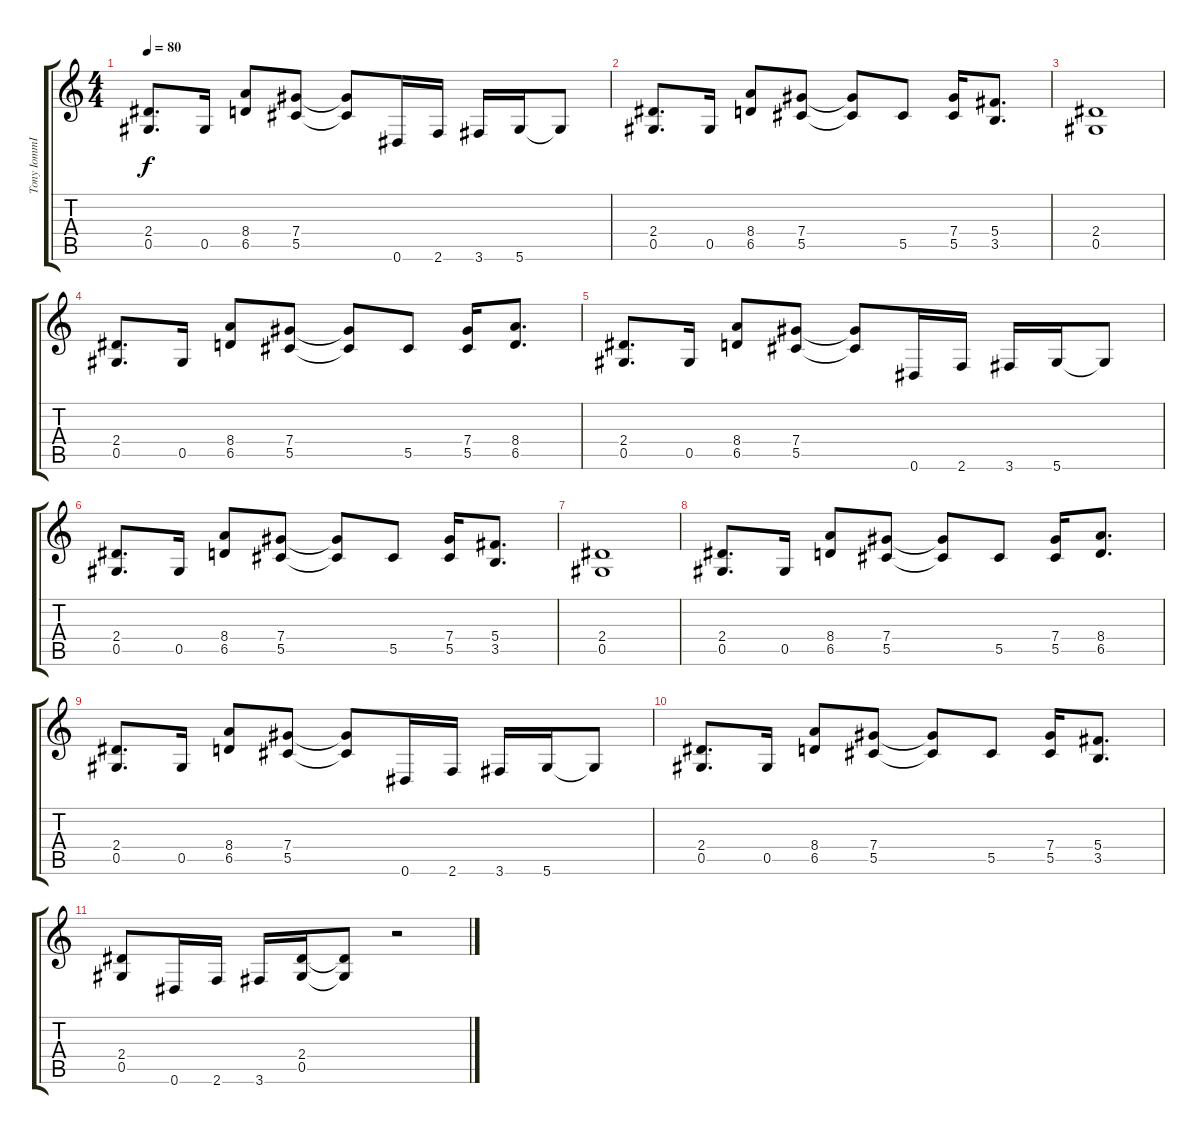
\track ("Tony IommI Acoustic" "Tony IommI") {instrument acousticguitarsteel}
\staff {score tabs}
\tuning (Eb4 Bb3 Gb3 Db3 Ab2 Eb2) {hide}
\ts (4 4)
\tempo 80
\clef g2
\ks c
(2.4 0.5).8{d dy f} 0.5.16 (8.4 6.5).8 (7.4 5.5).8 (7.4{t} 5.5{t}).8 0.6.16 2.6.16 3.6.16 5.6.16 5.6{t}.8 |
(2.4 0.5).8{d} 0.5.16 (8.4 6.5).8 (7.4 5.5).8 (7.4{t} 5.5{t}).8 5.5.8 (7.4 5.5).16 (5.4 3.5).8{d} |
(2.4 0.5).1 |
(2.4 0.5).8{d} 0.5.16 (8.4 6.5).8 (7.4 5.5).8 (7.4{t} 5.5{t}).8 5.5.8 (7.4 5.5).16 (8.4 6.5).8{d} |
(2.4 0.5).8{d} 0.5.16 (8.4 6.5).8 (7.4 5.5).8 (7.4{t} 5.5{t}).8 0.6.16 2.6.16 3.6.16 5.6.16 5.6{t}.8 |
(2.4 0.5).8{d} 0.5.16 (8.4 6.5).8 (7.4 5.5).8 (7.4{t} 5.5{t}).8 5.5.8 (7.4 5.5).16 (5.4 3.5).8{d} |
(2.4 0.5).1 |
(2.4 0.5).8{d} 0.5.16 (8.4 6.5).8 (7.4 5.5).8 (7.4{t} 5.5{t}).8 5.5.8 (7.4 5.5).16 (8.4 6.5).8{d} |
(2.4 0.5).8{d} 0.5.16 (8.4 6.5).8 (7.4 5.5).8 (7.4{t} 5.5{t}).8 0.6.16 2.6.16 3.6.16 5.6.16 5.6{t}.8 |
(2.4 0.5).8{d} 0.5.16 (8.4 6.5).8 (7.4 5.5).8 (7.4{t} 5.5{t}).8 5.5.8 (7.4 5.5).16 (5.4 3.5).8{d} |
(2.4 0.5).8 0.6.16 2.6.16 3.6.16 (2.4 0.5).16 (2.4{t} 0.5{t}).8 r.2
